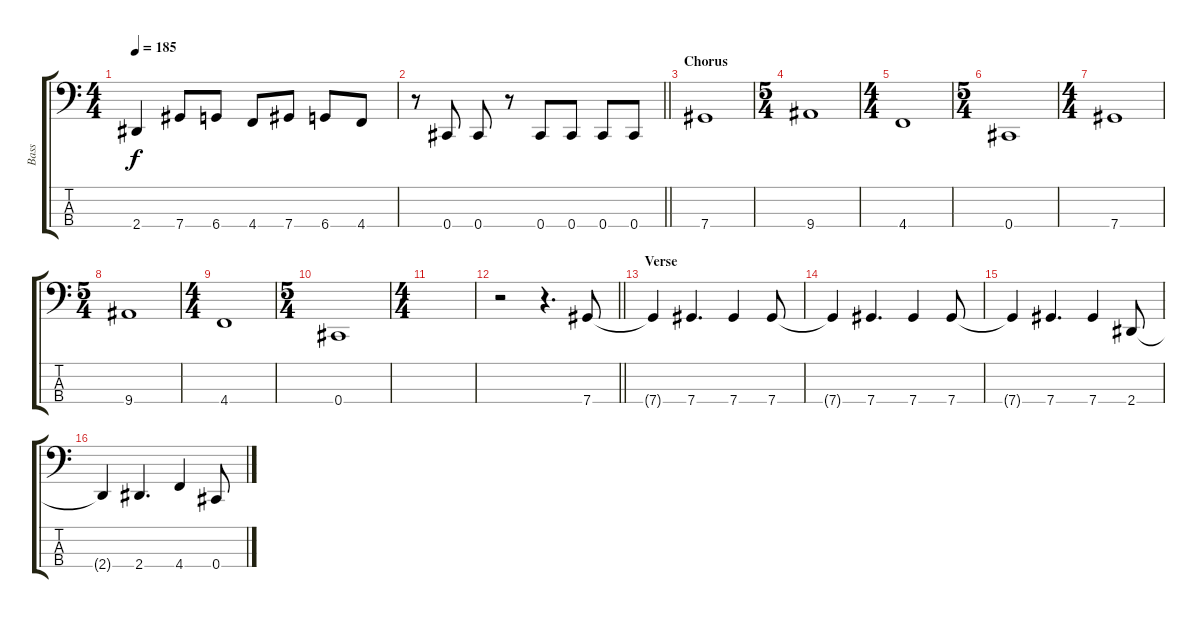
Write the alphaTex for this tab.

\track ("Bass" "Bass") {instrument electricbassfinger}
\staff {score tabs}
\tuning (Gb2 Db2 Ab1 Db1) {hide}
\ts (4 4)
\tempo 185
\clef f4
\ks c
2.4{t}.4{dy f} 7.4.8 6.4.8 4.4.8 7.4.8 6.4.8 4.4.8 |
\barLineRight lightlight
r.8 0.4.8 0.4.8 r.8 0.4.8 0.4.8 0.4.8 0.4.8 |
\section ("" "Chorus")
7.4.1 |
\ts (5 4)
9.4.1 |
\ts (4 4)
4.4.1 |
\ts (5 4)
0.4.1 |
\ts (4 4)
7.4.1 |
\ts (5 4)
9.4.1 |
\ts (4 4)
4.4.1 |
\ts (5 4)
0.4.1 |
\ts (4 4)
|
\barLineRight lightlight
r.2 r.4{d} 7.4.8 |
\section ("" "Verse")
7.4{t}.4 7.4.4{d} 7.4.4 7.4.8 |
7.4{t}.4 7.4.4{d} 7.4.4 7.4.8 |
7.4{t}.4 7.4.4{d} 7.4.4 2.4.8 |
2.4{t}.4 2.4.4{d} 4.4.4 0.4.8
